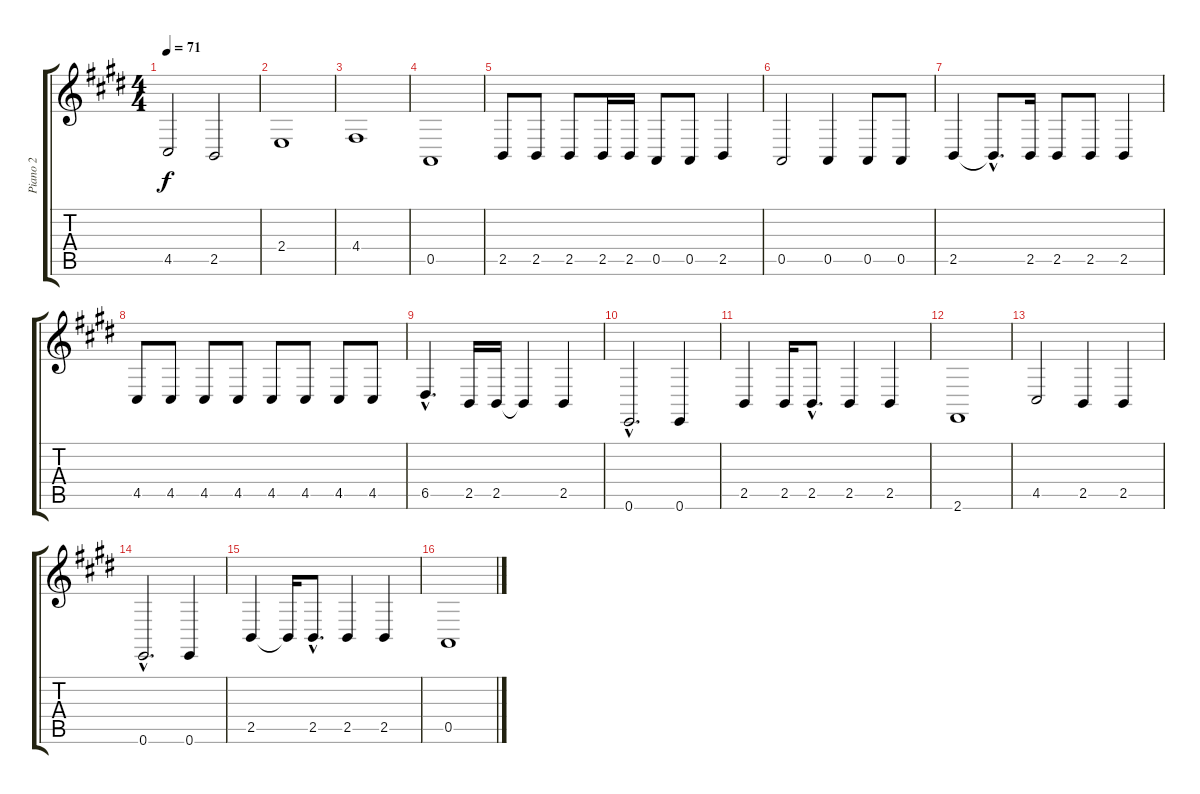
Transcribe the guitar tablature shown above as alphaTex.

\track ("Piano 2" "Piano 2") {instrument acousticgrandpiano}
\staff {score tabs}
\tuning (E4 B3 G3 D3 A2 E2) {hide}
\ts (4 4)
\tempo 71
\clef g2
\ks e
4.5.2{dy f} 2.5.2 |
2.4.1 |
4.4.1 |
0.5.1 |
2.5.8 2.5.8 2.5.8 2.5.16 2.5.16 0.5.8 0.5.8 2.5.4 |
0.5.2 0.5.4 0.5.8 0.5.8 |
2.5.4 2.5{hac t}.8{d} 2.5.16 2.5.8 2.5.8 2.5.4 |
4.5.8 4.5.8 4.5.8 4.5.8 4.5.8 4.5.8 4.5.8 4.5.8 |
6.5{hac}.4{d} 2.5.16 2.5.16 2.5{t}.4 2.5.4 |
0.6{hac}.2{d} 0.6.4 |
2.5.4 2.5.16 2.5{hac}.8{d} 2.5.4 2.5.4 |
2.6.1 |
4.5.2 2.5.4 2.5.4 |
0.6{hac}.2{d} 0.6.4 |
2.5.4 2.5{t}.16 2.5{hac}.8{d} 2.5.4 2.5.4 |
0.5.1
